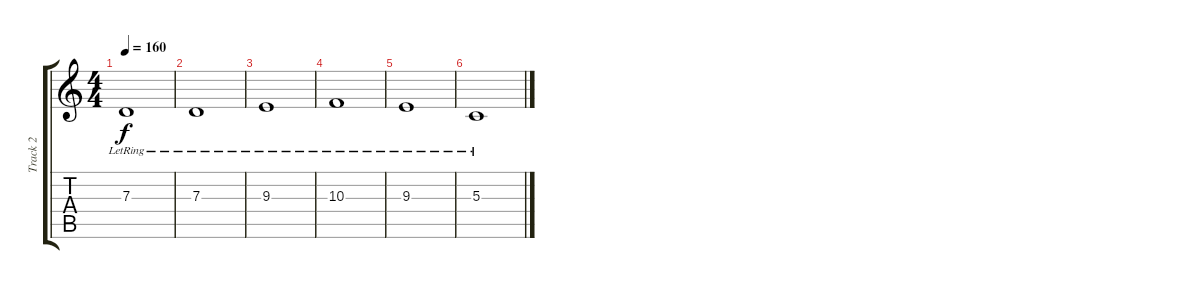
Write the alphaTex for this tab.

\track ("Track 2" "Track 2") {instrument oboe}
\staff {score tabs}
\tuning (E4 B3 G3 D3 A2 E2) {hide}
\ts (4 4)
\tempo 160
\clef g2
\ks c
7.3{lr}.1{dy f} |
7.3{lr}.1 |
9.3{lr}.1 |
10.3{lr}.1 |
9.3{lr}.1 |
5.3{lr}.1
